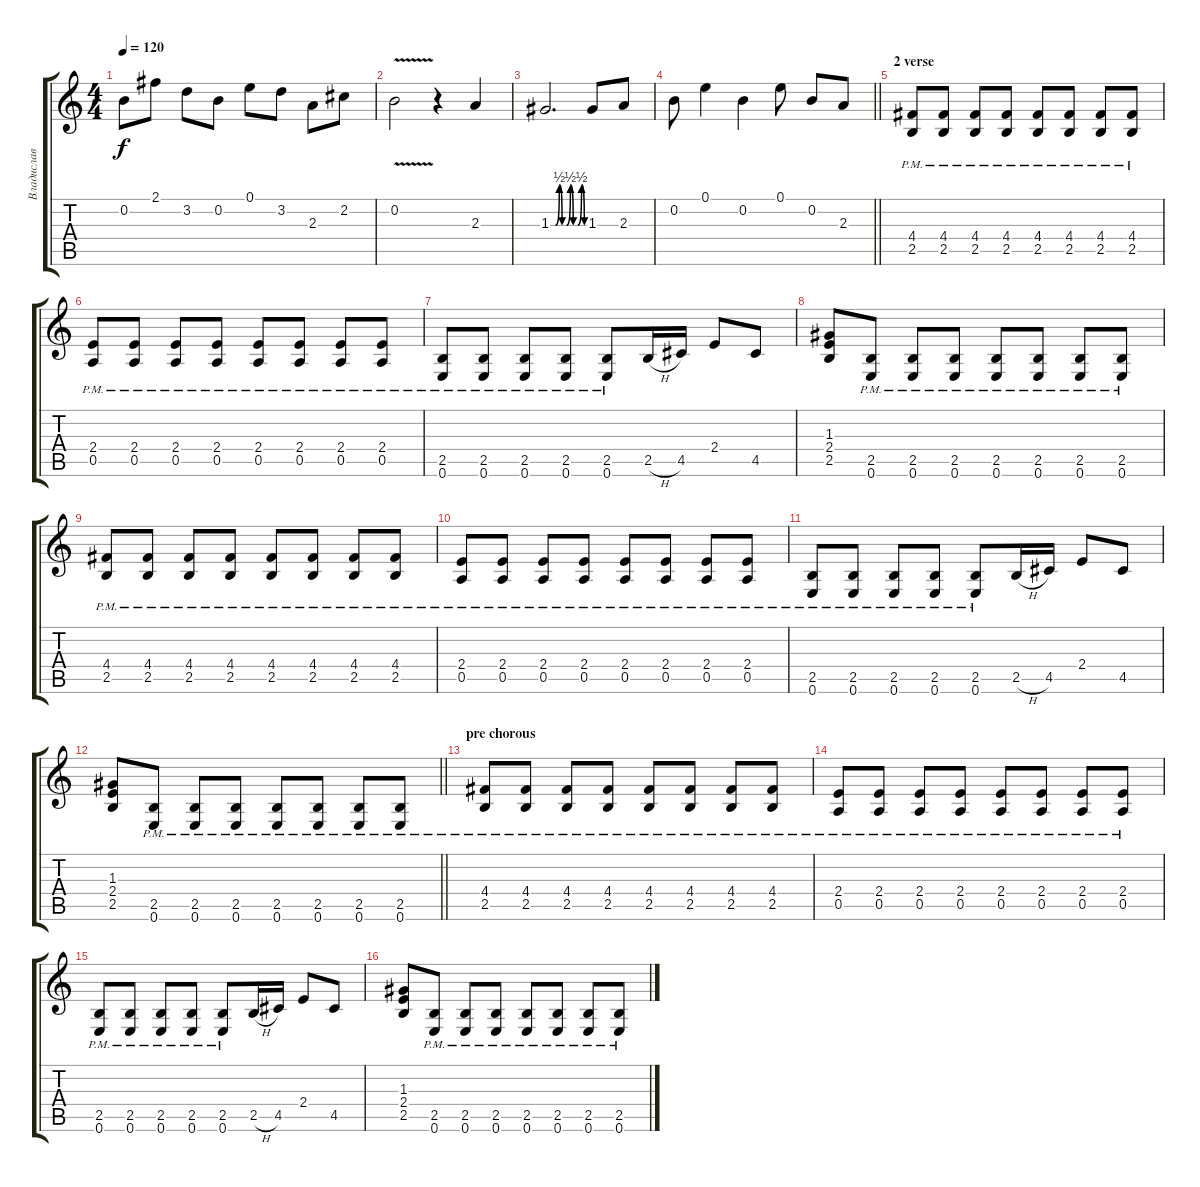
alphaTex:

\track ("Владислав Щербин" "Владислав ") {instrument overdrivenguitar}
\staff {score tabs}
\tuning (E4 B3 G3 D3 A2 E2) {hide}
\ts (4 4)
\tempo 120
\clef g2
\ks c
0.2.8{dy f} 2.1.8 3.2.8 0.2.8 0.1.8 3.2.8 2.3.8 2.2.8 |
0.2{v}.2 r.4 2.3.4 |
1.3{be (custom 0 0 8 0 15 2 20 0 28 0 35 2 40 0 48 0 55 2 60 0)}.2{d} 1.3.8 2.3.8 |
\barLineRight lightlight
0.2.8 0.1.4 0.2.4 0.1.8 0.2.8 2.3.8 |
\section ("" "2 verse")
(4.4{pm} 2.5{pm}).8 (4.4{pm} 2.5{pm}).8 (4.4{pm} 2.5{pm}).8 (4.4{pm} 2.5{pm}).8 (4.4{pm} 2.5{pm}).8 (4.4{pm} 2.5{pm}).8 (4.4{pm} 2.5{pm}).8 (4.4{pm} 2.5{pm}).8 |
(2.4{pm} 0.5{pm}).8 (2.4{pm} 0.5{pm}).8 (2.4{pm} 0.5{pm}).8 (2.4{pm} 0.5{pm}).8 (2.4{pm} 0.5{pm}).8 (2.4{pm} 0.5{pm}).8 (2.4{pm} 0.5{pm}).8 (2.4{pm} 0.5{pm}).8 |
(2.5{pm} 0.6{pm}).8 (2.5{pm} 0.6{pm}).8 (2.5{pm} 0.6{pm}).8 (2.5{pm} 0.6{pm}).8 (2.5{pm} 0.6{pm}).8 2.5{h}.16 4.5.16 2.4.8 4.5.8 |
(1.3 2.4 2.5).8 (2.5{pm} 0.6{pm}).8 (2.5{pm} 0.6{pm}).8 (2.5{pm} 0.6{pm}).8 (2.5{pm} 0.6{pm}).8 (2.5{pm} 0.6{pm}).8 (2.5{pm} 0.6{pm}).8 (2.5{pm} 0.6{pm}).8 |
(4.4{pm} 2.5{pm}).8 (4.4{pm} 2.5{pm}).8 (4.4{pm} 2.5{pm}).8 (4.4{pm} 2.5{pm}).8 (4.4{pm} 2.5{pm}).8 (4.4{pm} 2.5{pm}).8 (4.4{pm} 2.5{pm}).8 (4.4{pm} 2.5{pm}).8 |
(2.4{pm} 0.5{pm}).8 (2.4{pm} 0.5{pm}).8 (2.4{pm} 0.5{pm}).8 (2.4{pm} 0.5{pm}).8 (2.4{pm} 0.5{pm}).8 (2.4{pm} 0.5{pm}).8 (2.4{pm} 0.5{pm}).8 (2.4{pm} 0.5{pm}).8 |
(2.5{pm} 0.6{pm}).8 (2.5{pm} 0.6{pm}).8 (2.5{pm} 0.6{pm}).8 (2.5{pm} 0.6{pm}).8 (2.5{pm} 0.6{pm}).8 2.5{h}.16 4.5.16 2.4.8 4.5.8 |
\barLineRight lightlight
(1.3 2.4 2.5).8 (2.5{pm} 0.6{pm}).8 (2.5{pm} 0.6{pm}).8 (2.5{pm} 0.6{pm}).8 (2.5{pm} 0.6{pm}).8 (2.5{pm} 0.6{pm}).8 (2.5{pm} 0.6{pm}).8 (2.5{pm} 0.6{pm}).8 |
\section ("" "pre chorous")
(4.4{pm} 2.5{pm}).8 (4.4{pm} 2.5{pm}).8 (4.4{pm} 2.5{pm}).8 (4.4{pm} 2.5{pm}).8 (4.4{pm} 2.5{pm}).8 (4.4{pm} 2.5{pm}).8 (4.4{pm} 2.5{pm}).8 (4.4{pm} 2.5{pm}).8 |
(2.4{pm} 0.5{pm}).8 (2.4{pm} 0.5{pm}).8 (2.4{pm} 0.5{pm}).8 (2.4{pm} 0.5{pm}).8 (2.4{pm} 0.5{pm}).8 (2.4{pm} 0.5{pm}).8 (2.4{pm} 0.5{pm}).8 (2.4{pm} 0.5{pm}).8 |
(2.5{pm} 0.6{pm}).8 (2.5{pm} 0.6{pm}).8 (2.5{pm} 0.6{pm}).8 (2.5{pm} 0.6{pm}).8 (2.5{pm} 0.6{pm}).8 2.5{h}.16 4.5.16 2.4.8 4.5.8 |
(1.3 2.4 2.5).8 (2.5{pm} 0.6{pm}).8 (2.5{pm} 0.6{pm}).8 (2.5{pm} 0.6{pm}).8 (2.5{pm} 0.6{pm}).8 (2.5{pm} 0.6{pm}).8 (2.5{pm} 0.6{pm}).8 (2.5{pm} 0.6{pm}).8
